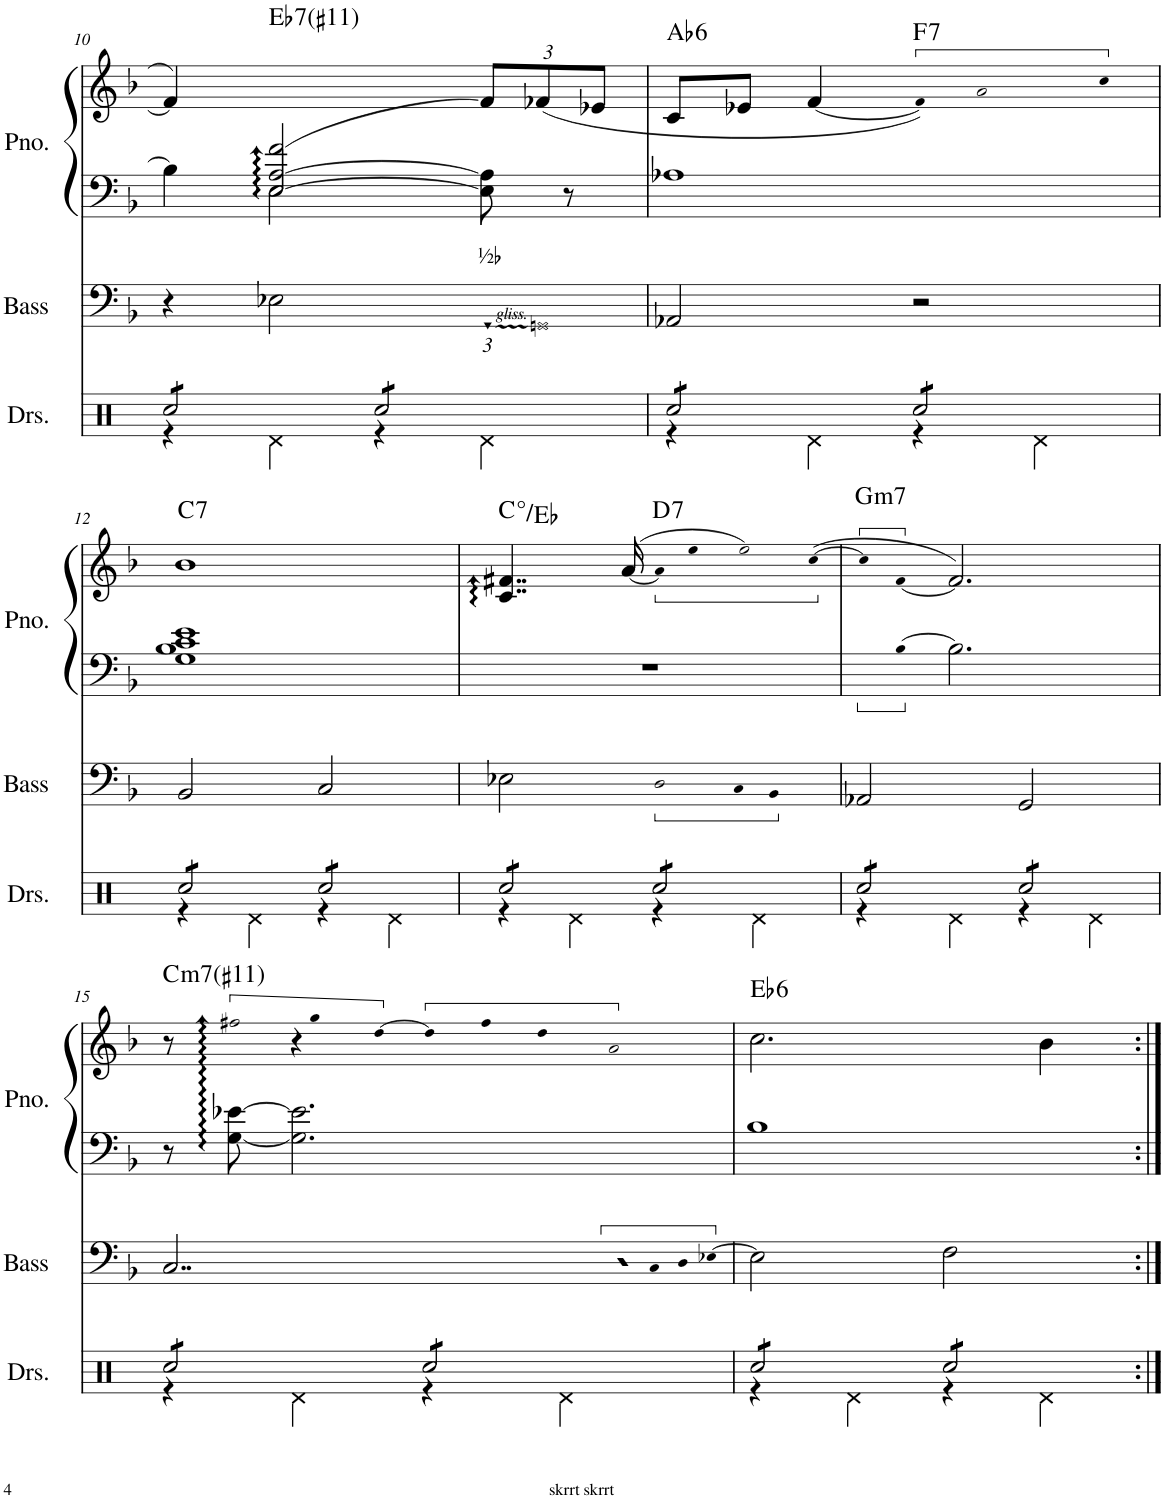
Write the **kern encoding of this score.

**kern	**kern	**kern	**kern	**harte
*part3	*part2	*part1	*part1	*part1
*staff4	*staff3	*staff2	*staff1	*
*I"Drumset	*I"Acoustic Bass	*I"Piano	*	*
*I'Drs.	*I'Bass	*I'Pno.	*	*
!!LO:PB:g=z
*clefX	*clefF4	*clefF4	*clefG2	*
*	*Trd7c12	*	*	*
*k[]	*k[b-]	*k[b-]	*k[b-]	*
*M4/4	*M4/4	*M4/4	*M4/4	*
=10	=10	=10	=10	=10
*^	*	*^	*	*
*	*	*	*	*^	*	*
*tremolo	*	*	*	*	*	*	*
8Rcc/L	4r	4r	4ryy	4B-\]	4ryy	4f/]	.
8Rcc/	.	.	.	.	.	.	.
!	!	!	!	!	!	!	!LO:H:kt=7
8Rcc/	4Rd\	2E-X\	2E-X/ 2A/ [2f/	[2E-/ [2A/	2E-\	2ryy	Eb:7(#11)
8Rcc/J	.	.	.	.	.	.	.
8Rcc/L	4r	.	.	.	.	.	.
8Rcc/	.	.	.	.	.	.	.
*	*	*Xbrackettup	*	*	*	*Xbrackettup	*
!	!	!LO:TX:a:t=½♭	!	!	!	!	!
8Rcc/	4Rd\	12GG!L	4ryy	8E-\] 8A\]	4ryy	12f/L]	.
!	!	!LO:N:head=open	!	!	!	!	!
.	.	12GGn!J	.	.	.	(12f-X/	.
8Rcc/J	.	.	.	8r	.	.	.
.	.	12ryy	.	.	.	12e-X/J	.
*	*	*	*v	*v	*v	*	*
=11	=11	=11	=11	=11	=11
!	!	!	!	!	!LO:H:kt=6
8Rcc/L	4r	2AA-X/	1A-X	8c/L	Ab:maj6
8Rcc/	.	.	.	8e-X/J	.
8Rcc/	4Rd\	.	.	[4f/	.
8Rcc/J	.	.	.	.	.
*	*	*	*	*Xtuplet	*
!	!	!	!	!	!LO:H:kt=7
8Rcc/L	4r	2r	.	10f!])	F:7
!	!	!	!	!LO:N:head=open	!
.	.	.	.	5.a!	.
8Rcc/	.	.	.	.	.
8Rcc/	4Rd\	.	.	.	.
8Rcc/J	.	.	.	.	.
.	.	.	.	10cc!	.
!!LO:LB:g=z
=12	=12	=12	=12	=12	=12
!	!	!	!	!	!LO:H:kt=7
8Rcc/L	4r	2BB-/	1G 1B- 1c 1e	1b-	C:7
8Rcc/	.	.	.	.	.
8Rcc/	4Rd\	.	.	.	.
8Rcc/J	.	.	.	.	.
8Rcc/L	4r	2C/	.	.	.
8Rcc/	.	.	.	.	.
8Rcc/	4Rd\	.	.	.	.
8Rcc/J	.	.	.	.	.
=13	=13	=13	=13	=13	=13
!	!	!	!	!	!LO:H:kt=°
8Rcc/L	4r	2E-X\	1r	4..c/ 4..f#X/	.
8Rcc/	.	.	.	.	.
8Rcc/	4Rd\	.	.	.	.
8Rcc/J	.	.	.	.	.
.	.	.	.	([16a/	.
*	*	*Xtuplet	*	*	*
!	!	!LO:N:head=open	!	!	!LO:H:kt=7
8Rcc/L	4r	5D!	.	14a!]	D:7
.	.	.	.	7ee!	.
8Rcc/	.	.	.	.	.
.	.	10C!	.	.	.
!	!	!	!	!LO:N:head=open	!
.	.	.	.	7.ee!)	.
8Rcc/	4Rd\	.	.	.	.
.	.	5BB-!	.	.	.
8Rcc/J	.	.	.	.	.
.	.	.	.	([14cc!	.
=14	=14	=14	=14	=14	=14
*	*	*	*Xtuplet	*	*
!	!	!	!	!	!LO:H:kt=m7
8Rcc/L	4r	2AA-X/	12ryy	12cc!]	G:min7
.	.	.	[6B-!	[6f!	.
8Rcc/	.	.	.	.	.
8Rcc/	4Rd\	.	2.B-\]	2.f/])	.
8Rcc/J	.	.	.	.	.
8Rcc/L	4r	2GG/	.	.	.
8Rcc/	.	.	.	.	.
8Rcc/	4Rd\	.	.	.	.
8Rcc/J	.	.	.	.	.
!!LO:LB:g=z
=15	=15	=15	=15	=15	=15
!	!	!	!	!	!LO:H:kt=m7
8Rcc/L	4r	2..C/	8r	8r	C:min7(#11)
8Rcc/	.	.	[8G\ [8e-X\	6ff#X!	.
8Rcc/	4Rd\	.	2.G\] 2.e-\]	.	.
.	.	.	.	4r	.
8Rcc/J	.	.	.	.	.
8Rcc/L	4r	.	.	.	.
.	.	.	.	12.gg!	.
8Rcc/	.	.	.	.	.
.	.	.	.	[12dd!	.
8Rcc/	4Rd\	.	.	24dd!L_	.
.	.	.	.	120%7dd!L]	.
.	.	.	.	10ff#!	.
8Rcc/J	.	32ryy	.	.	.
.	.	32C!LLL	.	.	.
.	.	32D!	.	.	.
.	.	.	.	10.dd!	.
.	.	[32E-X!JJJ	.	.	.
4ryy	4ryy	4ryy	4ryy	.	.
!	!	!	!	!LO:N:head=open	!
.	.	.	.	10.a!J	.
=16	=16	=16	=16	=16	=16
!	!	!	!	!	!LO:H:kt=6
8Rcc/L	4r	2E-\]	1B-	2.cc\	Eb:maj6
8Rcc/	.	.	.	.	.
8Rcc/	4Rd\	.	.	.	.
8Rcc/J	.	.	.	.	.
8Rcc/L	4r	2F\	.	.	.
8Rcc/	.	.	.	.	.
8Rcc/	4Rd\	.	.	4b-\	.
8Rcc/J	.	.	.	.	.
*Xtremolo	*	*	*	*	*
*v	*v	*	*	*	*
=:|!	=:|!	=:|!	=:|!	=:|!
*-	*-	*-	*-	*-
